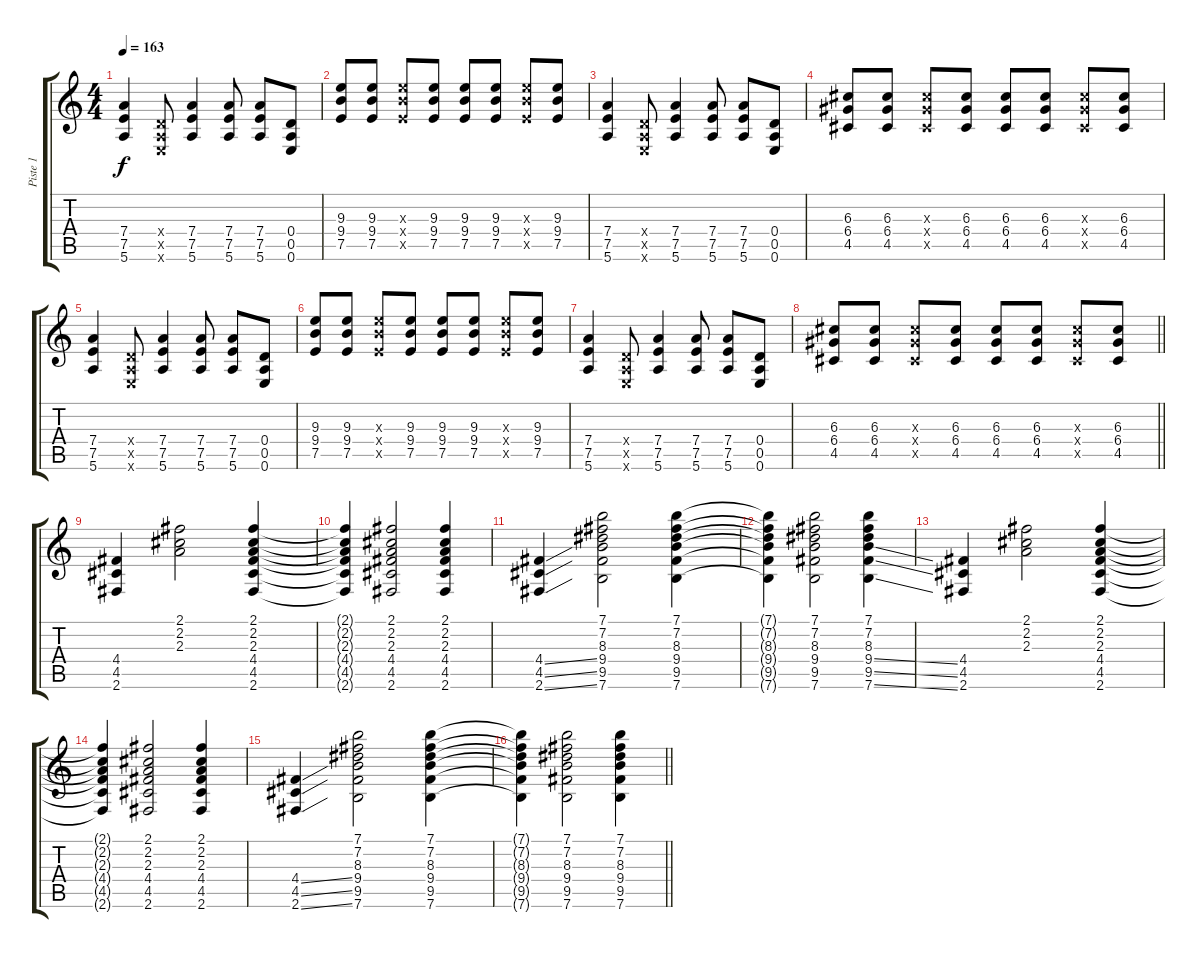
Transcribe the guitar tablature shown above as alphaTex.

\track ("Piste 1" "Piste 1") {instrument overdrivenguitar}
\staff {score tabs}
\tuning (E4 B3 G3 D3 A2 E2) {hide}
\ts (4 4)
\tempo 163
\clef g2
\ks c
(7.4 7.5 5.6).4{dy f} (0.4{x} 0.5{x} 0.6{x}).8 (7.4 7.5 5.6).4 (7.4 7.5 5.6).8 (7.4 7.5 5.6).8 (0.4 0.5 0.6).8 |
(9.3 9.4 7.5).8 (9.3 9.4 7.5).8 (9.3{x} 9.4{x} 7.5{x}).8 (9.3 9.4 7.5).8 (9.3 9.4 7.5).8 (9.3 9.4 7.5).8 (9.3{x} 9.4{x} 7.5{x}).8 (9.3 9.4 7.5).8 |
(7.4 7.5 5.6).4 (0.4{x} 0.5{x} 0.6{x}).8 (7.4 7.5 5.6).4 (7.4 7.5 5.6).8 (7.4 7.5 5.6).8 (0.4 0.5 0.6).8 |
(6.3 6.4 4.5).8 (6.3 6.4 4.5).8 (6.3{x} 6.4{x} 4.5{x}).8 (6.3 6.4 4.5).8 (6.3 6.4 4.5).8 (6.3 6.4 4.5).8 (6.3{x} 6.4{x} 4.5{x}).8 (6.3 6.4 4.5).8 |
(7.4 7.5 5.6).4 (0.4{x} 0.5{x} 0.6{x}).8 (7.4 7.5 5.6).4 (7.4 7.5 5.6).8 (7.4 7.5 5.6).8 (0.4 0.5 0.6).8 |
(9.3 9.4 7.5).8 (9.3 9.4 7.5).8 (9.3{x} 9.4{x} 7.5{x}).8 (9.3 9.4 7.5).8 (9.3 9.4 7.5).8 (9.3 9.4 7.5).8 (9.3{x} 9.4{x} 7.5{x}).8 (9.3 9.4 7.5).8 |
(7.4 7.5 5.6).4 (0.4{x} 0.5{x} 0.6{x}).8 (7.4 7.5 5.6).4 (7.4 7.5 5.6).8 (7.4 7.5 5.6).8 (0.4 0.5 0.6).8 |
\barLineRight lightlight
(6.3 6.4 4.5).8 (6.3 6.4 4.5).8 (6.3{x} 6.4{x} 4.5{x}).8 (6.3 6.4 4.5).8 (6.3 6.4 4.5).8 (6.3 6.4 4.5).8 (6.3{x} 6.4{x} 4.5{x}).8 (6.3 6.4 4.5).8 |
(4.4 4.5 2.6).4 (2.1 2.2 2.3).2 (2.1 2.2 2.3 4.4 4.5 2.6).4 |
(2.1{t} 2.2{t} 2.3{t} 4.4{t} 4.5{t} 2.6{t}).4 (2.1 2.2 2.3 4.4 4.5 2.6).2 (2.1 2.2 2.3 4.4 4.5 2.6).4 |
(4.4{ss} 4.5{ss} 2.6{ss}).4 (7.1 7.2 8.3 9.4 9.5 7.6).2 (7.1 7.2 8.3 9.4 9.5 7.6).4 |
(7.1{t} 7.2{t} 8.3{t} 9.4{t} 9.5{t} 7.6{t}).4 (7.1 7.2 8.3 9.4 9.5 7.6).2 (7.1 7.2 8.3 9.4{ss} 9.5{ss} 7.6{ss}).4 |
(4.4 4.5 2.6).4 (2.1 2.2 2.3).2 (2.1 2.2 2.3 4.4 4.5 2.6).4 |
(2.1{t} 2.2{t} 2.3{t} 4.4{t} 4.5{t} 2.6{t}).4 (2.1 2.2 2.3 4.4 4.5 2.6).2 (2.1 2.2 2.3 4.4 4.5 2.6).4 |
(4.4{ss} 4.5{ss} 2.6{ss}).4 (7.1 7.2 8.3 9.4 9.5 7.6).2 (7.1 7.2 8.3 9.4 9.5 7.6).4 |
\barLineRight lightlight
(7.1{t} 7.2{t} 8.3{t} 9.4{t} 9.5{t} 7.6{t}).4 (7.1 7.2 8.3 9.4 9.5 7.6).2 (7.1 7.2 8.3 9.4 9.5 7.6).4
